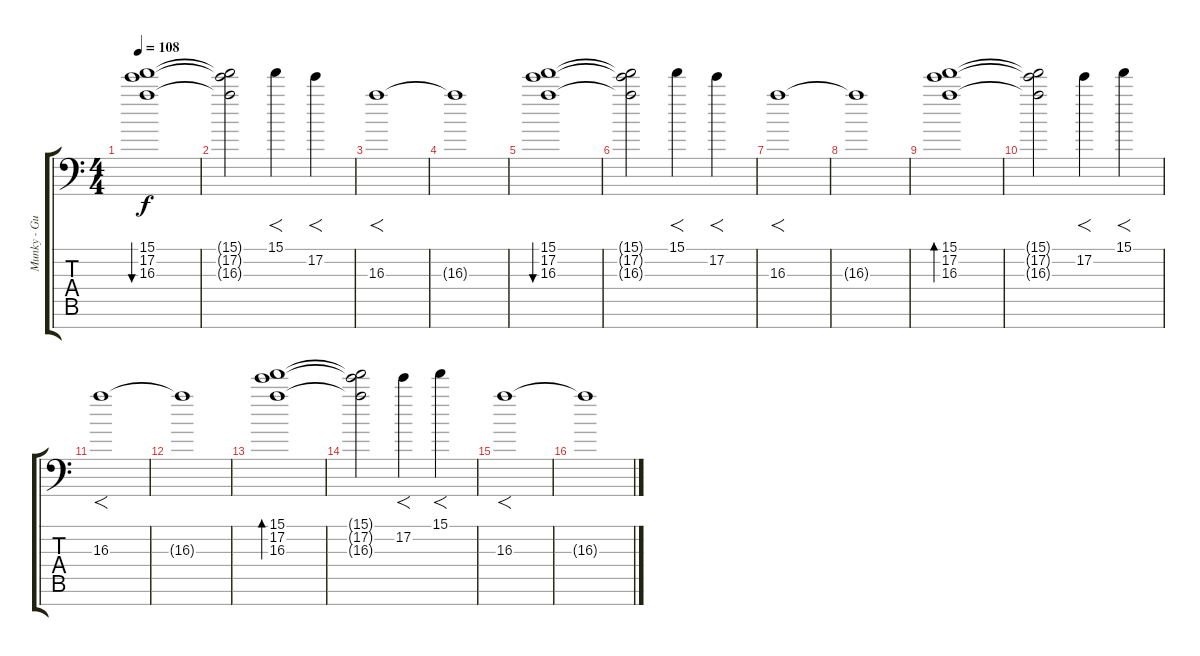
\track ("Munky - Guitar" "Munky - Gu") {instrument distortionguitar}
\staff {score tabs}
\tuning (D4 B3 F3 C3 G2 D2 A1) {hide}
\ts (4 4)
\tempo 108
\clef f4
\ks c
(15.1 17.2 16.3).1{bu 480 dy f} |
(15.1{t} 17.2{t} 16.3{t}).2 15.1.4{f} 17.2.4{f} |
16.3.1{f} |
16.3{t}.1 |
(15.1 17.2 16.3).1{bu 480} |
(15.1{t} 17.2{t} 16.3{t}).2 15.1.4{f} 17.2.4{f} |
16.3.1{f} |
16.3{t}.1 |
(15.1 17.2 16.3).1{bd 480} |
(15.1{t} 17.2{t} 16.3{t}).2 17.2.4{f} 15.1.4{f} |
16.3.1{f} |
16.3{t}.1 |
(15.1 17.2 16.3).1{bd 480} |
(15.1{t} 17.2{t} 16.3{t}).2 17.2.4{f} 15.1.4{f} |
16.3.1{f} |
16.3{t}.1
